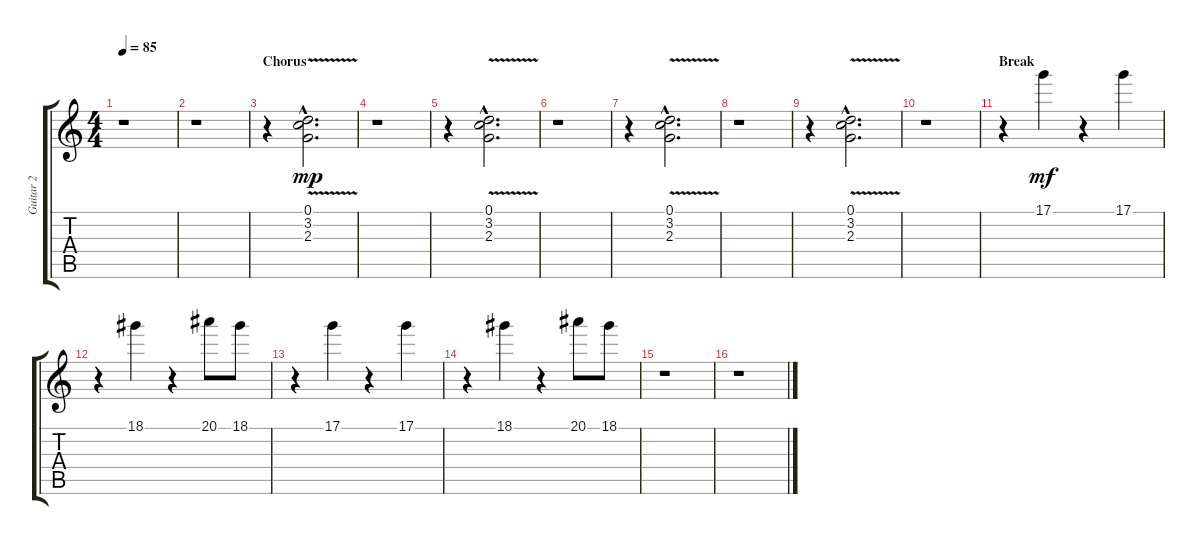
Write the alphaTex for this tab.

\track ("Guitar 2" "Guitar 2") {instrument distortionguitar}
\staff {score tabs}
\tuning (D4 A3 F3 C3 G2 C2) {hide}
\ts (4 4)
\tempo 85
\clef g2
\ks c
r.1{dy f} |
r.1 |
\section ("" "Chorus")
r.4 (0.1{v hac} 3.2{v hac} 2.3{v hac}).2{d dy mp volume 10} |
r.1{volume 16} |
r.4 (0.1{v hac} 3.2{v hac} 2.3{v hac}).2{d volume 10} |
r.1{volume 16} |
r.4 (0.1{v hac} 3.2{v hac} 2.3{v hac}).2{d volume 10} |
r.1{volume 16} |
r.4 (0.1{v hac} 3.2{v hac} 2.3{v hac}).2{d volume 10} |
r.1{volume 16} |
\section ("" "Break")
r.4 17.1.4{dy mf} r.4 17.1.4 |
r.4 18.1.4 r.4 20.1.8 18.1.8 |
r.4 17.1.4 r.4 17.1.4 |
r.4 18.1.4 r.4 20.1.8 18.1.8 |
r.1 |
r.1
